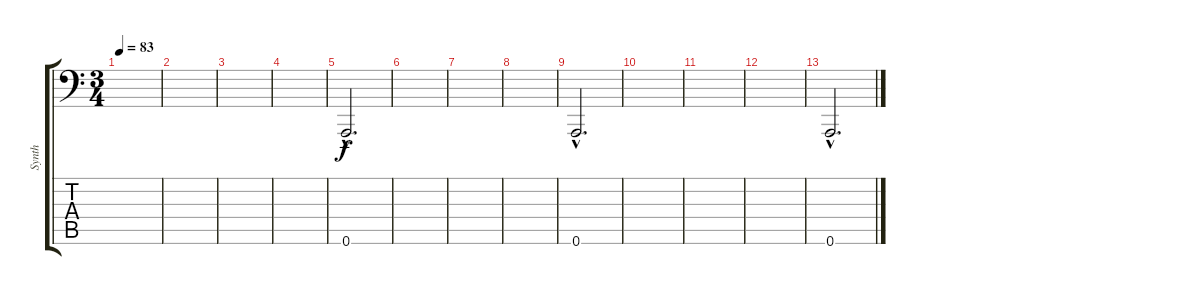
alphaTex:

\track ("Synth" "Synth") {instrument timpani}
\staff {score tabs}
\tuning (E4 B3 G3 D3 A2 A1) {hide}
\ts (3 4)
\tempo 83
\clef f4
\ks c
|
|
|
|
0.6{hac}.2{d} |
|
|
|
0.6{hac}.2{d} |
|
|
|
0.6{hac}.2{d}
